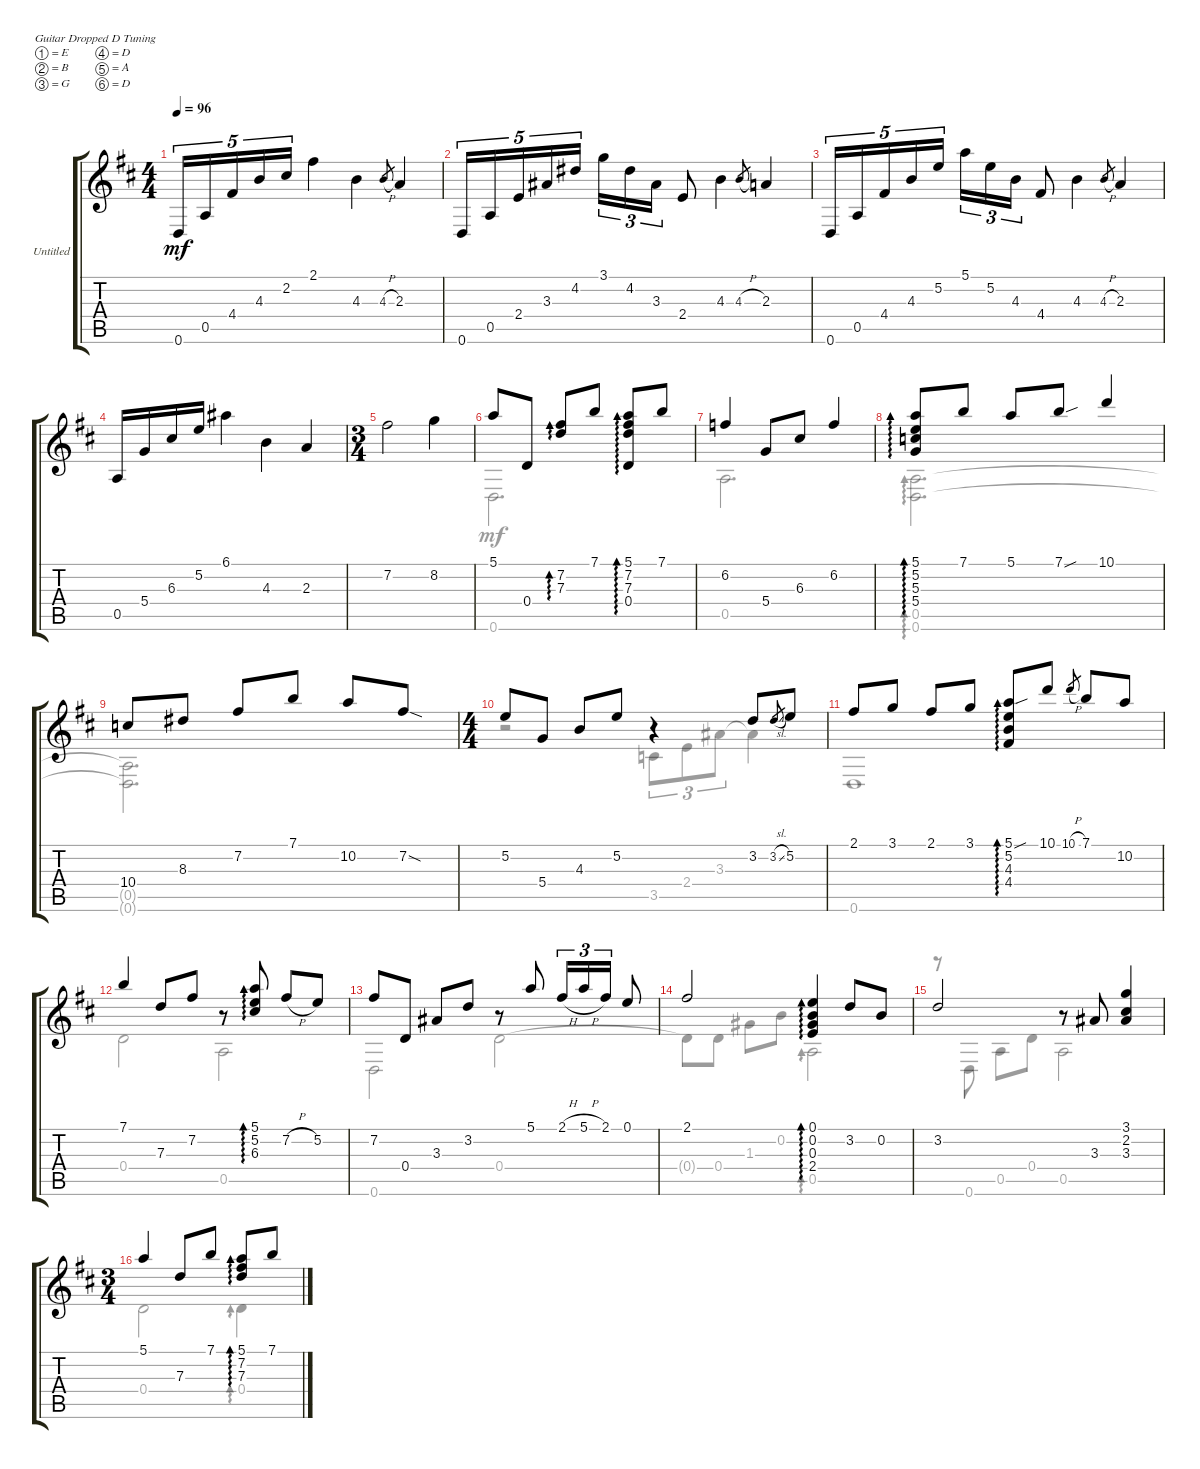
\bracketExtendMode groupsimilarinstruments
\firstSystemTrackNameOrientation horizontal
\otherSystemsTrackNameOrientation horizontal
\track ("Untitled" "Untitled") {instrument acousticguitarnylon}
\staff {score tabs}
\tuning (E4 B3 G3 D3 A2 D2)
\voice
\ts (4 4)
\tempo 96
\clef g2
\ks bminor
0.6.16{tu (5 4) dy mf instrument acousticguitarnylon} 0.5.16{tu (5 4)} 4.4.16{tu (5 4)} 4.3.16{tu (5 4)} 2.2.16{tu (5 4)} 2.1.4 4.3.4 4.3{h}.8{gr} 2.3.4 |
0.6.16{tu (5 4)} 0.5.16{tu (5 4)} 2.4.16{tu (5 4)} 3.3.16{tu (5 4)} 4.2.16{tu (5 4)} 3.1.16{tu (3 2)} 4.2.16{tu (3 2)} 3.3.16{tu (3 2)} 2.4.8 4.3.4 4.3{h}.8{gr} 2.3.4 |
0.6.16{tu (5 4)} 0.5.16{tu (5 4)} 4.4.16{tu (5 4)} 4.3.16{tu (5 4)} 5.2.16{tu (5 4)} 5.1.16{tu (3 2)} 5.2.16{tu (3 2)} 4.3.16{tu (3 2)} 4.4.8 4.3.4 4.3{h}.8{gr} 2.3.4 |
0.5.16 5.4.16 6.3.16 5.2.16 6.1.4 4.3.4 2.3.4 |
\ts (3 4)
7.2.2 8.2.4 |
5.1.8 0.4.8 (7.2 7.3).8{ad 0} 7.1.8 (5.1 7.2 7.3 0.4).8{ad 0} 7.1.8 |
6.2.4 5.4.8 6.3.8 6.2.4 |
(5.1 5.2 5.3 5.4).8{ad 0} 7.1.8 5.1.8 7.1{sou}.8 10.1.4 |
10.4.8 8.3.8 7.2.8 7.1.8 10.2.8 7.2{sod}.8 |
\ts (4 4)
5.2.8 5.4.8 4.3.8 5.2.8 r.4 3.2.8 3.2{sl}.8{gr} 5.2.8 |
2.1.8 3.1.8 2.1.8 3.1.8 (5.1{sou} 5.2 4.3 4.4).8{ad 0} 10.1.8 10.1{h}.8{gr} 7.1.8 10.2.8 |
7.1.4 7.3.8 7.2.8 r.8 (5.1 5.2 6.3).8{ad 0} 7.2{h}.8 5.2.8 |
7.2.8 0.4.8 3.3.8 3.2.8 r.8 5.1.8 2.1{h}.16{tu (3 2)} 5.1{h}.16{tu (3 2)} 2.1.16{tu (3 2)} 0.1.8 |
2.1.2 (0.1 0.2 0.3 2.4).4{ad 0} 3.2.8 0.2.8 |
3.2.2 r.8 3.3.8 (3.1 2.2 3.3).4 |
\ts (3 4)
5.1.4 7.3.8 7.1.8 (5.1 7.2 7.3).8{ad 0} 7.1.8
\voice
\clef g2
\ottava regular
\simile none
\ks bminor
|
|
|
|
|
0.6.2{d} |
0.5.2{d} |
(0.5 0.6).2{d ad 0} |
(0.5{t} 0.6{t}).2{d} |
r.2 3.5.8{tu (3 2)} 2.4.8{tu (3 2)} 3.3.8{tu (3 2)} 3.3{t}.4 |
0.6.1 |
0.4.2 0.5.2 |
0.6.2 0.4.2 |
0.4{t}.8 0.4.8 1.3.8 0.2.8 0.5.2{ad 0} |
r.8 0.6.8 0.5.8 0.4.8 0.5.2 |
0.4.2 0.4.4{ad 0}
